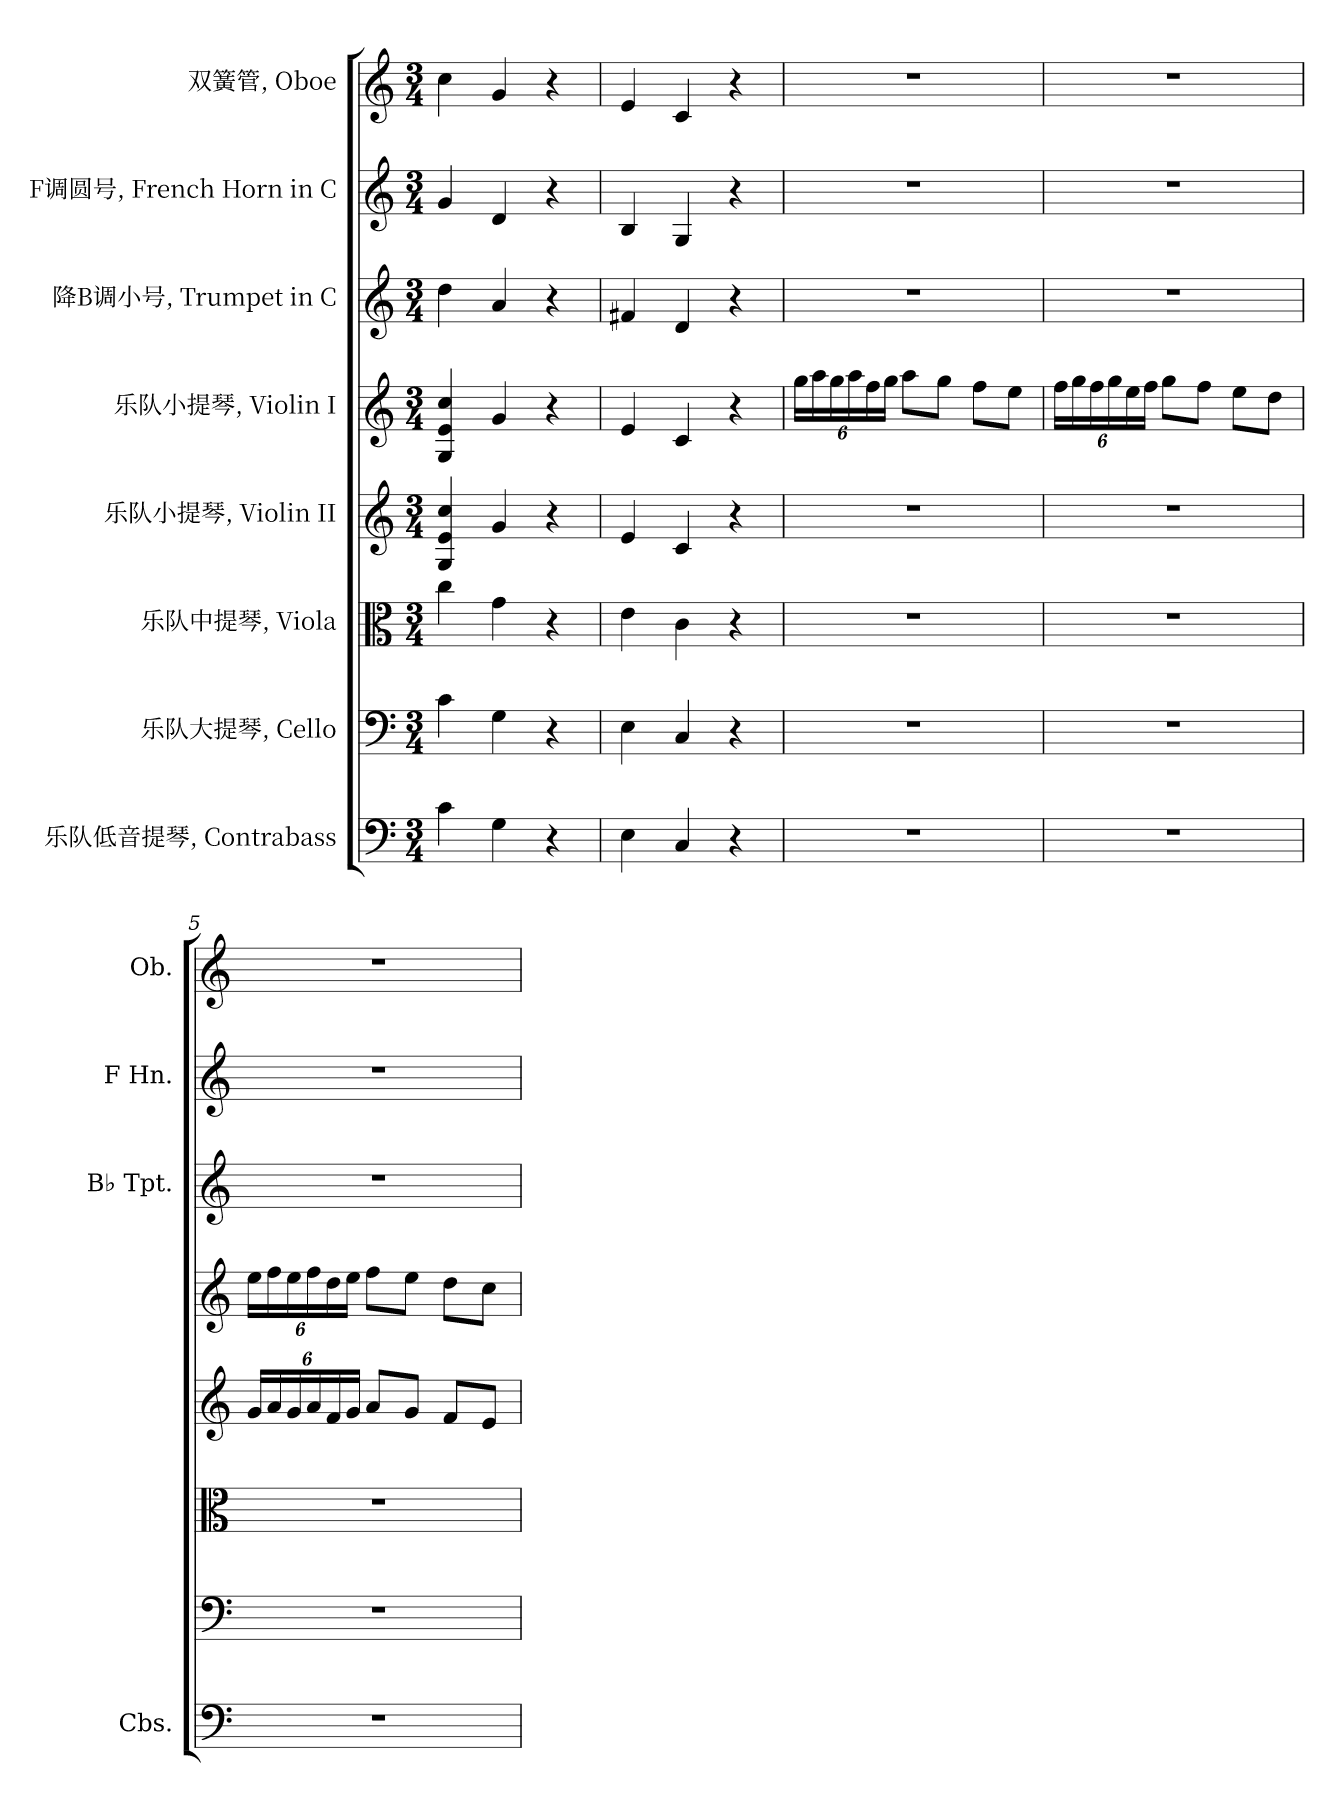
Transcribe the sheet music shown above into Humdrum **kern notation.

**kern	**kern	**kern	**kern	**kern	**kern	**kern	**kern
*part8	*part7	*part6	*part5	*part4	*part3	*part2	*part1
*staff8	*staff7	*staff6	*staff5	*staff4	*staff3	*staff2	*staff1
*I"乐队低音提琴, Contrabass	*I"乐队大提琴, Cello	*I"乐队中提琴, Viola	*I"乐队小提琴, Violin II	*I"乐队小提琴, Violin I	*I"降B调小号, Trumpet in C	*I"F调圆号, French Horn in C	*I"双簧管, Oboe
*I'Cbs.	*	*	*	*	*I'B♭ Tpt.	*I'F Hn.	*I'Ob.
*clefF4	*clefF4	*clefC3	*clefG2	*clefG2	*clefG2	*clefG2	*clefG2
*ITrd7c12	*	*	*	*	*ITrd1c2	*ITrd4c7	*
*k[]	*k[]	*k[]	*k[]	*k[]	*k[b-e-]	*k[b-]	*k[]
*M3/4	*M3/4	*M3/4	*M3/4	*M3/4	*M3/4	*M3/4	*M3/4
*MM144	*MM144	*MM144	*MM144	*MM144	*MM144	*MM144	*MM144
=1	=1	=1	=1	=1	=1	=1	=1
4C\	4c\	4cc\	4G/ 4e/ 4cc/	4G/ 4e/ 4cc/	4cc\	4c/	4cc\
4GG\	4G\	4g\	4g/	4g/	4g/	4G/	4g/
4r	4r	4r	4r	4r	4r	4r	4r
=2	=2	=2	=2	=2	=2	=2	=2
4EE\	4E\	4e\	4e/	4e/	4en/	4E/	4e/
4CC/	4C/	4c\	4c/	4c/	4c/	4C/	4c/
4r	4r	4r	4r	4r	4r	4r	4r
=3	=3	=3	=3	=3	=3	=3	=3
*	*	*	*	*Xbrackettup	*	*	*
2.r	2.r	2.r	2.r	24gg\LL	2.r	2.r	2.r
.	.	.	.	24aa\	.	.	.
.	.	.	.	24gg\	.	.	.
.	.	.	.	24aa\	.	.	.
.	.	.	.	24ff\	.	.	.
.	.	.	.	24gg\JJ	.	.	.
.	.	.	.	8aa\L	.	.	.
.	.	.	.	8gg\J	.	.	.
.	.	.	.	8ff\L	.	.	.
.	.	.	.	8ee\J	.	.	.
=4	=4	=4	=4	=4	=4	=4	=4
2.r	2.r	2.r	2.r	24ff\LL	2.r	2.r	2.r
.	.	.	.	24gg\	.	.	.
.	.	.	.	24ff\	.	.	.
.	.	.	.	24gg\	.	.	.
.	.	.	.	24ee\	.	.	.
.	.	.	.	24ff\JJ	.	.	.
.	.	.	.	8gg\L	.	.	.
.	.	.	.	8ff\J	.	.	.
.	.	.	.	8ee\L	.	.	.
.	.	.	.	8dd\J	.	.	.
!!LO:PB:g=z
=5	=5	=5	=5	=5	=5	=5	=5
*	*	*	*Xbrackettup	*	*	*	*
2.r	2.r	2.r	24g/LL	24ee\LL	2.r	2.r	2.r
.	.	.	24a/	24ff\	.	.	.
.	.	.	24g/	24ee\	.	.	.
.	.	.	24a/	24ff\	.	.	.
.	.	.	24f/	24dd\	.	.	.
.	.	.	24g/JJ	24ee\JJ	.	.	.
.	.	.	8a/L	8ff\L	.	.	.
.	.	.	8g/J	8ee\J	.	.	.
.	.	.	8f/L	8dd\L	.	.	.
.	.	.	8e/J	8cc\J	.	.	.
=	=	=	=	=	=	=	=
*-	*-	*-	*-	*-	*-	*-	*-
